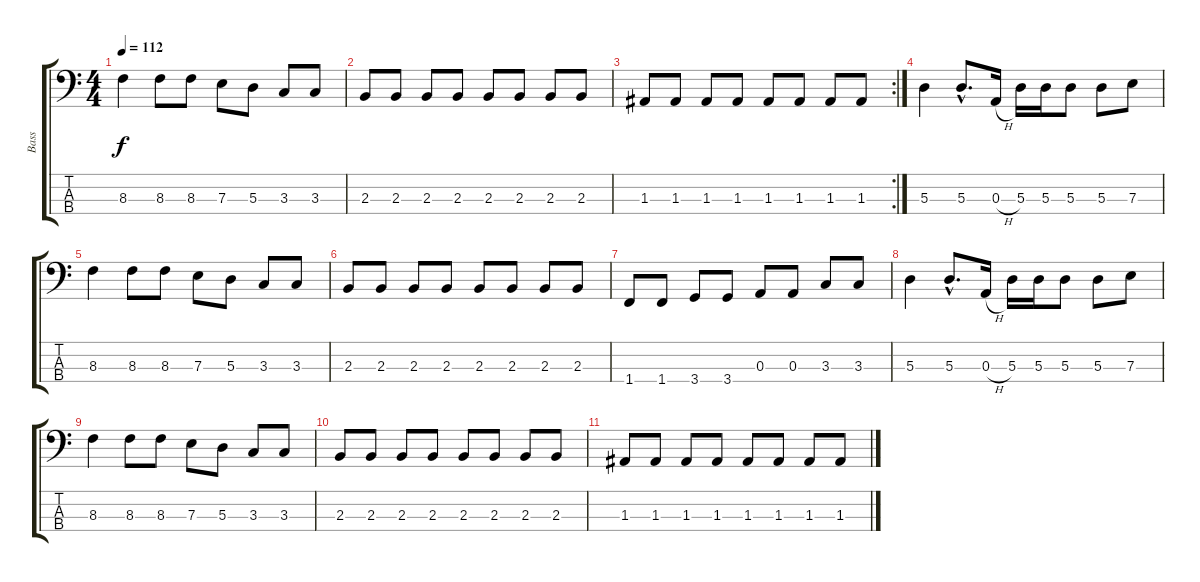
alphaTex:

\track ("Bass" "Bass") {instrument electricbassfinger}
\staff {score tabs}
\tuning (G2 D2 A1 E1) {hide}
\ts (4 4)
\tempo 112
\clef f4
\ks c
8.3.4{dy f} 8.3.8 8.3.8 7.3.8 5.3.8 3.3.8 3.3.8 |
2.3.8 2.3.8 2.3.8 2.3.8 2.3.8 2.3.8 2.3.8 2.3.8 |
\rc 2
1.3.8 1.3.8 1.3.8 1.3.8 1.3.8 1.3.8 1.3.8 1.3.8 |
5.3.4 5.3{hac}.8{d} 0.3{h}.16 5.3.16 5.3.16 5.3.8 5.3.8 7.3.8 |
8.3.4 8.3.8 8.3.8 7.3.8 5.3.8 3.3.8 3.3.8 |
2.3.8 2.3.8 2.3.8 2.3.8 2.3.8 2.3.8 2.3.8 2.3.8 |
1.4.8 1.4.8 3.4.8 3.4.8 0.3.8 0.3.8 3.3.8 3.3.8 |
5.3.4 5.3{hac}.8{d} 0.3{h}.16 5.3.16 5.3.16 5.3.8 5.3.8 7.3.8 |
8.3.4 8.3.8 8.3.8 7.3.8 5.3.8 3.3.8 3.3.8 |
2.3.8 2.3.8 2.3.8 2.3.8 2.3.8 2.3.8 2.3.8 2.3.8 |
1.3.8 1.3.8 1.3.8 1.3.8 1.3.8 1.3.8 1.3.8 1.3.8
